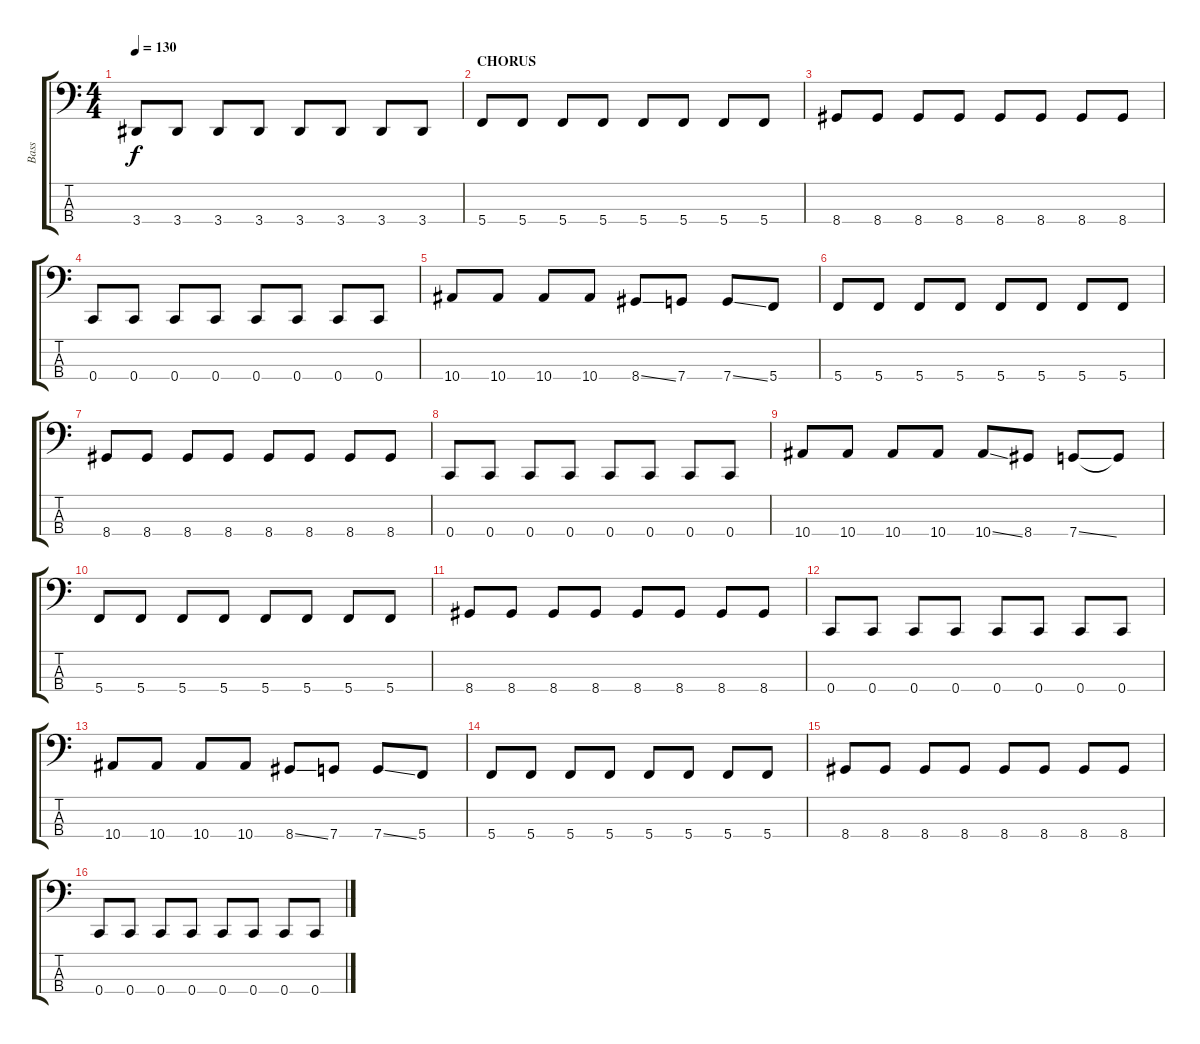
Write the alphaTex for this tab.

\track ("Bass" "Bass") {instrument electricbasspick}
\staff {score tabs}
\tuning (F2 C2 G1 C1) {hide}
\ts (4 4)
\tempo 130
\clef f4
\ks c
3.4.8{dy f} 3.4.8 3.4.8 3.4.8 3.4.8 3.4.8 3.4.8 3.4.8 |
\section ("" "CHORUS")
5.4.8 5.4.8 5.4.8 5.4.8 5.4.8 5.4.8 5.4.8 5.4.8 |
8.4.8 8.4.8 8.4.8 8.4.8 8.4.8 8.4.8 8.4.8 8.4.8 |
0.4.8 0.4.8 0.4.8 0.4.8 0.4.8 0.4.8 0.4.8 0.4.8 |
10.4.8 10.4.8 10.4.8 10.4.8 8.4{ss}.8 7.4.8 7.4{ss}.8 5.4.8 |
5.4.8 5.4.8 5.4.8 5.4.8 5.4.8 5.4.8 5.4.8 5.4.8 |
8.4.8 8.4.8 8.4.8 8.4.8 8.4.8 8.4.8 8.4.8 8.4.8 |
0.4.8 0.4.8 0.4.8 0.4.8 0.4.8 0.4.8 0.4.8 0.4.8 |
10.4.8 10.4.8 10.4.8 10.4.8 10.4{ss}.8 8.4.8 7.4{ss}.8 7.4{t}.8 |
5.4.8 5.4.8 5.4.8 5.4.8 5.4.8 5.4.8 5.4.8 5.4.8 |
8.4.8 8.4.8 8.4.8 8.4.8 8.4.8 8.4.8 8.4.8 8.4.8 |
0.4.8 0.4.8 0.4.8 0.4.8 0.4.8 0.4.8 0.4.8 0.4.8 |
10.4.8 10.4.8 10.4.8 10.4.8 8.4{ss}.8 7.4.8 7.4{ss}.8 5.4.8 |
5.4.8 5.4.8 5.4.8 5.4.8 5.4.8 5.4.8 5.4.8 5.4.8 |
8.4.8 8.4.8 8.4.8 8.4.8 8.4.8 8.4.8 8.4.8 8.4.8 |
0.4.8 0.4.8 0.4.8 0.4.8 0.4.8 0.4.8 0.4.8 0.4.8
